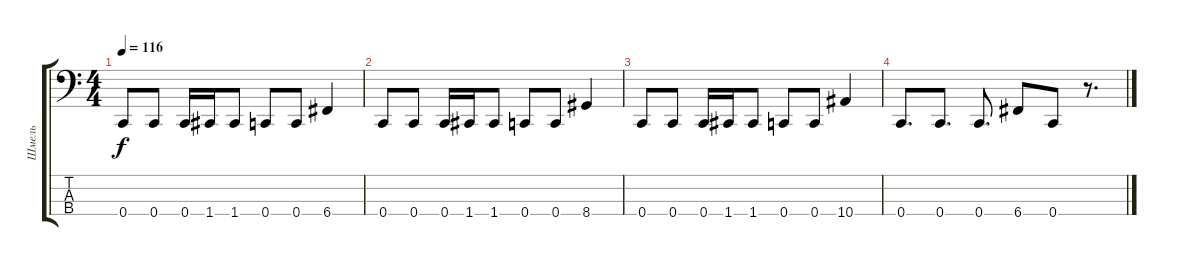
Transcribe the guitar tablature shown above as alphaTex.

\track ("Шмель" "Шмель") {instrument electricbassfinger}
\staff {score tabs}
\tuning (F2 C2 G1 C1) {hide}
\ts (4 4)
\tempo 116
\clef f4
\ks c
0.4.8{dy f} 0.4.8 0.4.16 1.4.16 1.4.8 0.4.8 0.4.8 6.4.4 |
0.4.8 0.4.8 0.4.16 1.4.16 1.4.8 0.4.8 0.4.8 8.4.4 |
0.4.8 0.4.8 0.4.16 1.4.16 1.4.8 0.4.8 0.4.8 10.4.4 |
0.4.8{d} 0.4.8{d} 0.4.8{d} 6.4.8 0.4.8 r.8{d}
